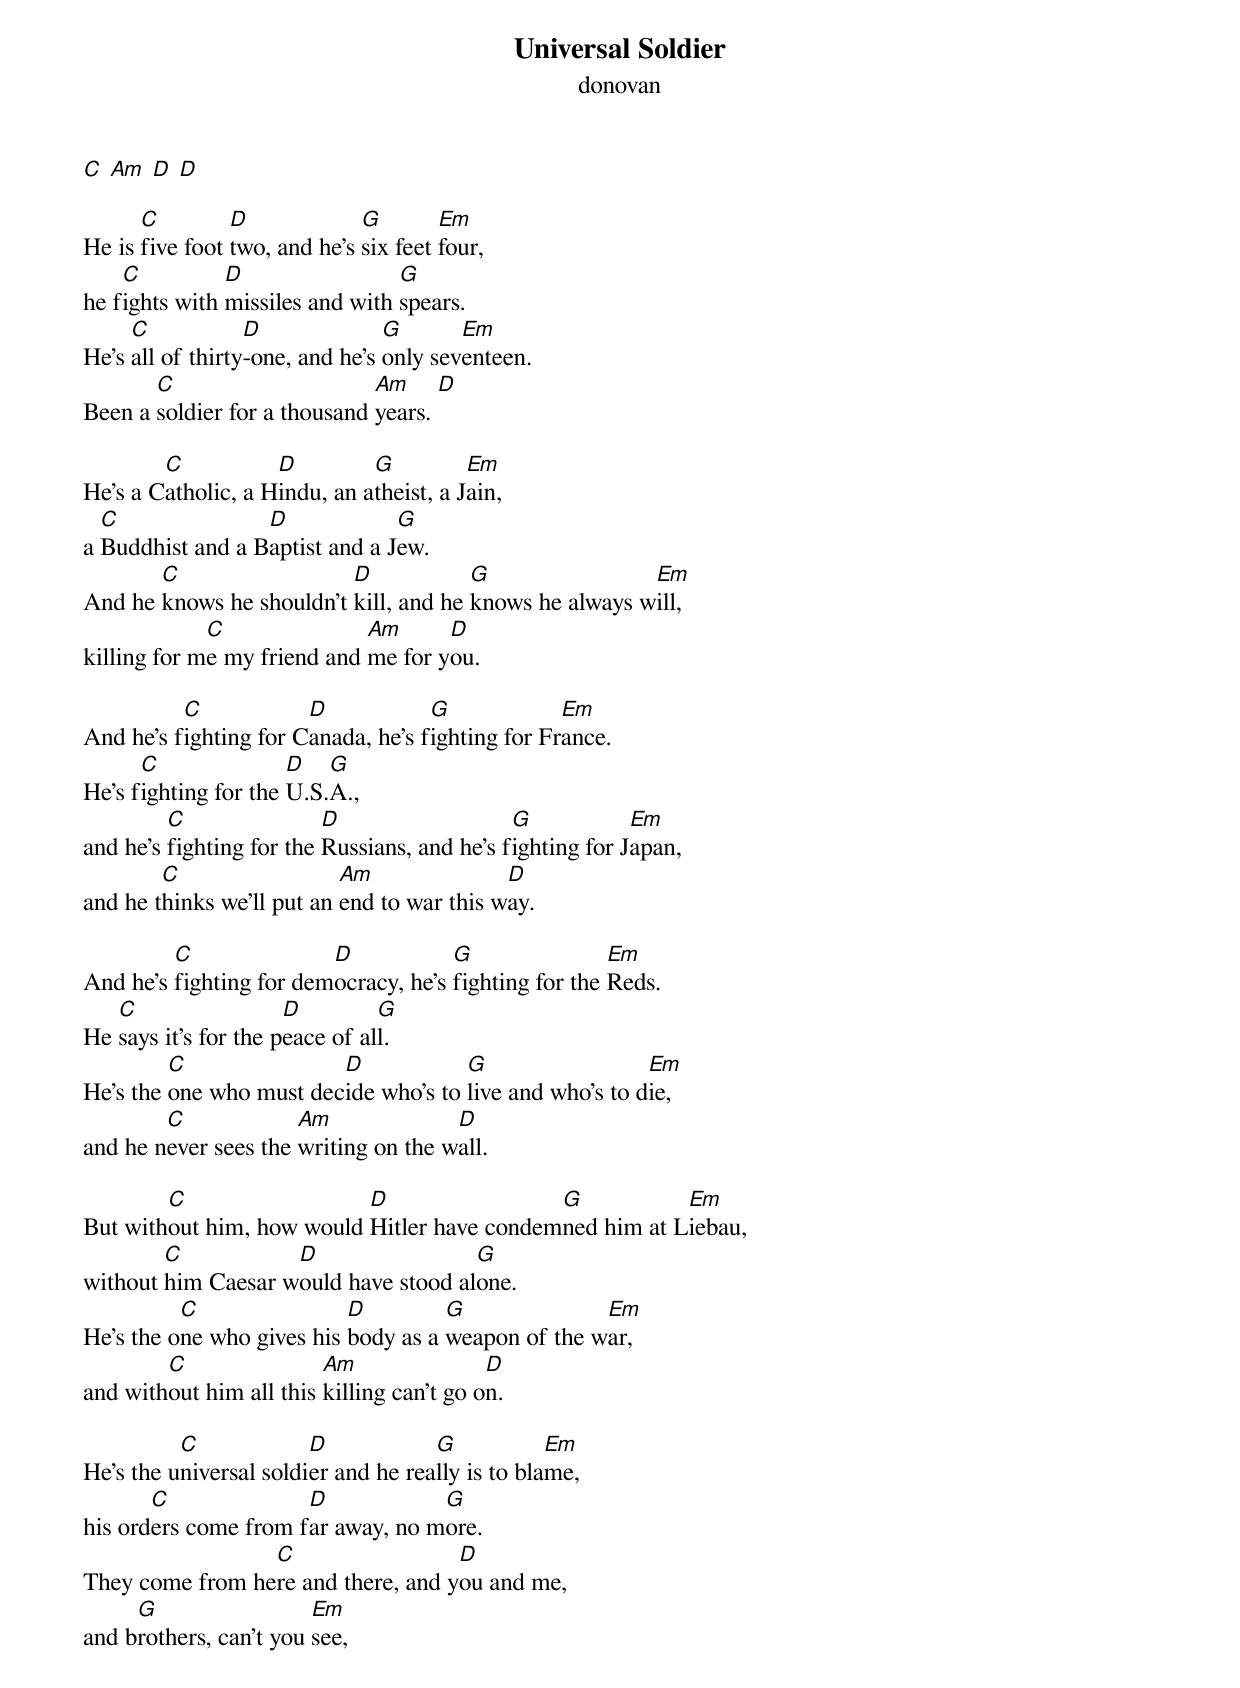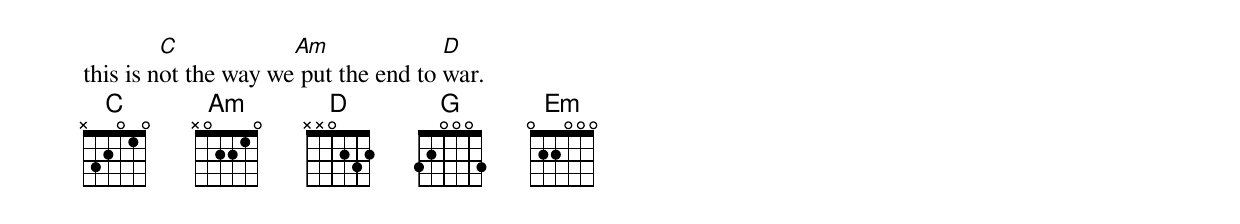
{title: Universal Soldier}
{subtitle: donovan}

[C] [Am] [D] [D]

He is [C]five foot [D]two, and he's [G]six feet [Em]four,
he f[C]ights with [D]missiles and with [G]spears.
He's [C]all of thirty[D]-one, and he's [G]only sev[Em]enteen.
Been a [C]soldier for a thousand [Am]years. [D]

He's a C[C]atholic, a H[D]indu, an a[G]theist, a J[Em]ain,
a [C]Buddhist and a B[D]aptist and a J[G]ew.
And he [C]knows he shouldn't [D]kill, and he [G]knows he always w[Em]ill,
killing for m[C]e my friend and [Am]me for y[D]ou.

And he's f[C]ighting for C[D]anada, he's f[G]ighting for Fr[Em]ance.
He's f[C]ighting for the [D]U.S.[G]A.,
and he's [C]fighting for the [D]Russians, and he's f[G]ighting for J[Em]apan,
and he t[C]hinks we'll put an [Am]end to war this w[D]ay.

And he's [C]fighting for dem[D]ocracy, he's [G]fighting for the [Em]Reds.
He [C]says it's for the p[D]eace of al[G]l.
He's the [C]one who must dec[D]ide who's to [G]live and who's to d[Em]ie,
and he n[C]ever sees the [Am]writing on the w[D]all.

But with[C]out him, how would [D]Hitler have condem[G]ned him at L[Em]iebau,
without [C]him Caesar w[D]ould have stood al[G]one.
He's the o[C]ne who gives his [D]body as a [G]weapon of the w[Em]ar,
and with[C]out him all this [Am]killing can't go o[D]n.

He's the u[C]niversal soldi[D]er and he rea[G]lly is to bla[Em]me,
his ord[C]ers come from f[D]ar away, no m[G]ore.
They come from he[C]re and there, and y[D]ou and me,
and b[G]rothers, can't you [Em]see,
this is n[C]ot the way we[Am] put the end to [D]war.
